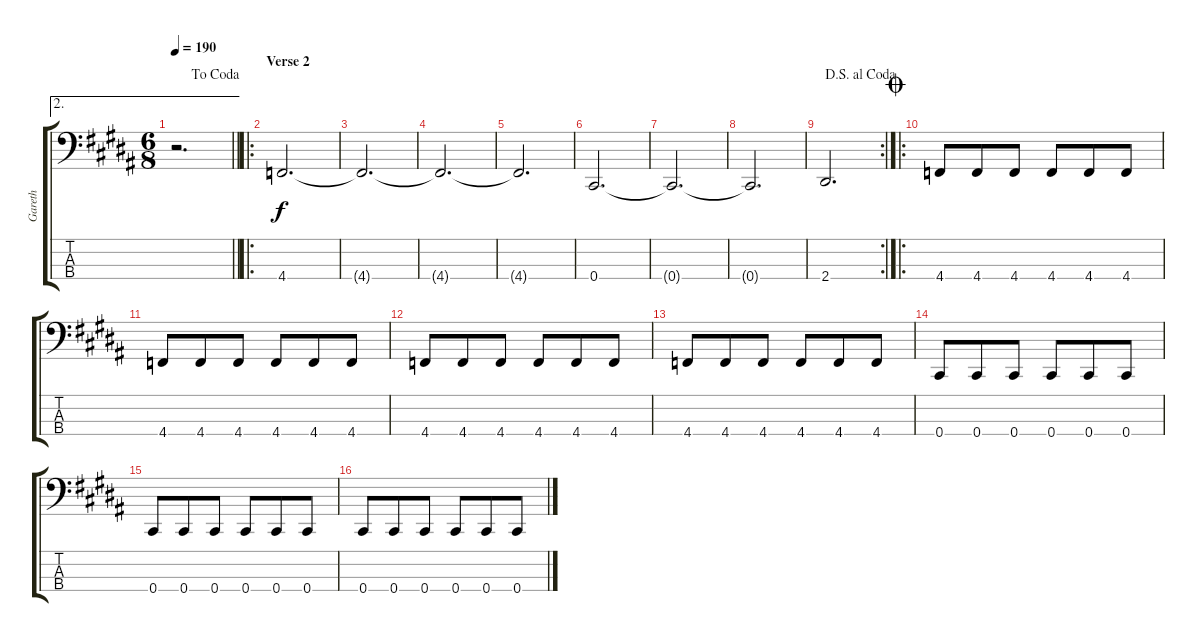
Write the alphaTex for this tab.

\track ("Gareth" "Gareth") {instrument electricbasspick}
\staff {score tabs}
\tuning (Gb2 Db2 Ab1 Db1) {hide}
\ae 2
\ts (6 8)
\jump dacoda
\tempo 190
\clef f4
\barLineRight lightlight
\ks b
r.2{d dy f} |
\ro
\section ("" "Verse 2")
\ks g#minor
4.4.2{d} |
4.4{t}.2{d} |
4.4{t}.2{d} |
4.4{t}.2{d} |
\ks b
0.4.2{d} |
\ks g#minor
0.4{t}.2{d} |
0.4{t}.2{d} |
\rc 2
\jump dalsegnoalcoda
2.4.2{d} |
\ro
\jump coda
\ks b
4.4.8 4.4.8 4.4.8 4.4.8 4.4.8 4.4.8 |
\ks g#minor
4.4.8 4.4.8 4.4.8 4.4.8 4.4.8 4.4.8 |
4.4.8 4.4.8 4.4.8 4.4.8 4.4.8 4.4.8 |
4.4.8 4.4.8 4.4.8 4.4.8 4.4.8 4.4.8 |
\ks b
0.4.8 0.4.8 0.4.8 0.4.8 0.4.8 0.4.8 |
\ks g#minor
0.4.8 0.4.8 0.4.8 0.4.8 0.4.8 0.4.8 |
0.4.8 0.4.8 0.4.8 0.4.8 0.4.8 0.4.8
